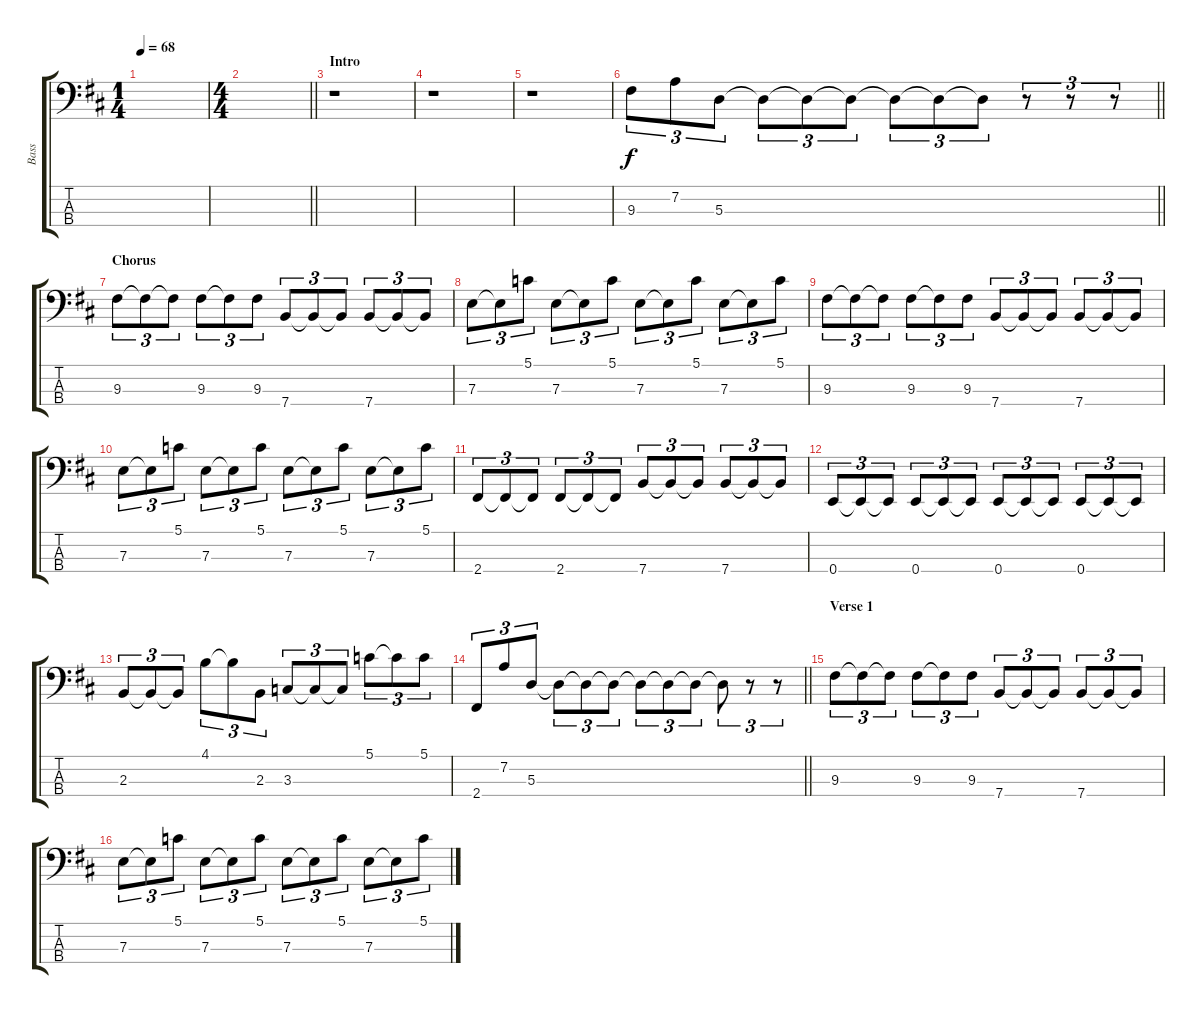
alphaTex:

\track ("Bass" "Bass") {instrument electricbassfinger}
\staff {score tabs}
\tuning (G2 D2 A1 E1) {hide}
\ts (1 4)
\tempo 68
\clef f4
\ks d
|
\ts (4 4)
\barLineRight lightlight
|
\section ("" "Intro")
r.1 |
r.1 |
r.1 |
\barLineRight lightlight
9.3.8{tu (3 2)} 7.2.8{tu (3 2)} 5.3.8{tu (3 2)} 5.3{t}.8{tu (3 2)} 5.3{t}.8{tu (3 2)} 5.3{t}.8{tu (3 2)} 5.3{t}.8{tu (3 2)} 5.3{t}.8{tu (3 2)} 5.3{t}.8{tu (3 2)} r.8{tu (3 2)} r.8{tu (3 2)} r.8{tu (3 2)} |
\section ("" "Chorus")
9.3.8{tu (3 2)} 9.3{t}.8{tu (3 2)} 9.3{t}.8{tu (3 2)} 9.3.8{tu (3 2)} 9.3{t}.8{tu (3 2)} 9.3.8{tu (3 2)} 7.4.8{tu (3 2)} 7.4{t}.8{tu (3 2)} 7.4{t}.8{tu (3 2)} 7.4.8{tu (3 2)} 7.4{t}.8{tu (3 2)} 7.4{t}.8{tu (3 2)} |
7.3.8{tu (3 2)} 7.3{t}.8{tu (3 2)} 5.1.8{tu (3 2)} 7.3.8{tu (3 2)} 7.3{t}.8{tu (3 2)} 5.1.8{tu (3 2)} 7.3.8{tu (3 2)} 7.3{t}.8{tu (3 2)} 5.1.8{tu (3 2)} 7.3.8{tu (3 2)} 7.3{t}.8{tu (3 2)} 5.1.8{tu (3 2)} |
9.3.8{tu (3 2)} 9.3{t}.8{tu (3 2)} 9.3{t}.8{tu (3 2)} 9.3.8{tu (3 2)} 9.3{t}.8{tu (3 2)} 9.3.8{tu (3 2)} 7.4.8{tu (3 2)} 7.4{t}.8{tu (3 2)} 7.4{t}.8{tu (3 2)} 7.4.8{tu (3 2)} 7.4{t}.8{tu (3 2)} 7.4{t}.8{tu (3 2)} |
7.3.8{tu (3 2)} 7.3{t}.8{tu (3 2)} 5.1.8{tu (3 2)} 7.3.8{tu (3 2)} 7.3{t}.8{tu (3 2)} 5.1.8{tu (3 2)} 7.3.8{tu (3 2)} 7.3{t}.8{tu (3 2)} 5.1.8{tu (3 2)} 7.3.8{tu (3 2)} 7.3{t}.8{tu (3 2)} 5.1.8{tu (3 2)} |
2.4.8{tu (3 2)} 2.4{t}.8{tu (3 2)} 2.4{t}.8{tu (3 2)} 2.4.8{tu (3 2)} 2.4{t}.8{tu (3 2)} 2.4{t}.8{tu (3 2)} 7.4.8{tu (3 2)} 7.4{t}.8{tu (3 2)} 7.4{t}.8{tu (3 2)} 7.4.8{tu (3 2)} 7.4{t}.8{tu (3 2)} 7.4{t}.8{tu (3 2)} |
0.4.8{tu (3 2)} 0.4{t}.8{tu (3 2)} 0.4{t}.8{tu (3 2)} 0.4.8{tu (3 2)} 0.4{t}.8{tu (3 2)} 0.4{t}.8{tu (3 2)} 0.4.8{tu (3 2)} 0.4{t}.8{tu (3 2)} 0.4{t}.8{tu (3 2)} 0.4.8{tu (3 2)} 0.4{t}.8{tu (3 2)} 0.4{t}.8{tu (3 2)} |
2.3.8{tu (3 2)} 2.3{t}.8{tu (3 2)} 2.3{t}.8{tu (3 2)} 4.1.8{tu (3 2)} 4.1{t}.8{tu (3 2)} 2.3.8{tu (3 2)} 3.3.8{tu (3 2)} 3.3{t}.8{tu (3 2)} 3.3{t}.8{tu (3 2)} 5.1.8{tu (3 2)} 5.1{t}.8{tu (3 2)} 5.1.8{tu (3 2)} |
\barLineRight lightlight
2.4.8{tu (3 2)} 7.2.8{tu (3 2)} 5.3.8{tu (3 2)} 5.3{t}.8{tu (3 2)} 5.3{t}.8{tu (3 2)} 5.3{t}.8{tu (3 2)} 5.3{t}.8{tu (3 2)} 5.3{t}.8{tu (3 2)} 5.3{t}.8{tu (3 2)} 5.3{t}.8{tu (3 2)} r.8{tu (3 2)} r.8{tu (3 2)} |
\section ("" "Verse 1")
9.3.8{tu (3 2)} 9.3{t}.8{tu (3 2)} 9.3{t}.8{tu (3 2)} 9.3.8{tu (3 2)} 9.3{t}.8{tu (3 2)} 9.3.8{tu (3 2)} 7.4.8{tu (3 2)} 7.4{t}.8{tu (3 2)} 7.4{t}.8{tu (3 2)} 7.4.8{tu (3 2)} 7.4{t}.8{tu (3 2)} 7.4{t}.8{tu (3 2)} |
7.3.8{tu (3 2)} 7.3{t}.8{tu (3 2)} 5.1.8{tu (3 2)} 7.3.8{tu (3 2)} 7.3{t}.8{tu (3 2)} 5.1.8{tu (3 2)} 7.3.8{tu (3 2)} 7.3{t}.8{tu (3 2)} 5.1.8{tu (3 2)} 7.3.8{tu (3 2)} 7.3{t}.8{tu (3 2)} 5.1.8{tu (3 2)}
